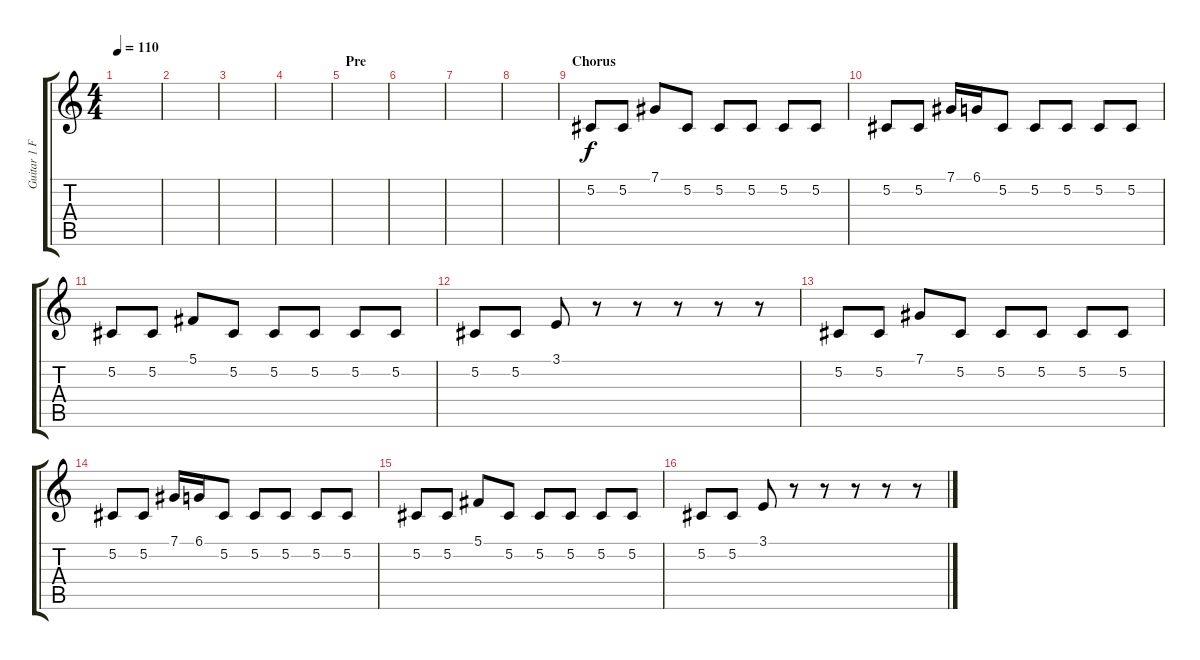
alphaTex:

\track ("Guitar 1 Fret noise" "Guitar 1 F") {instrument shanai}
\staff {score tabs}
\tuning (Db4 Ab3 E3 B2 Gb2 B1) {hide}
\ts (4 4)
\tempo 110
\clef g2
\ks c
|
|
|
|
\section ("" "Pre")
|
|
|
|
\section ("" "Chorus")
5.2.8 5.2.8 7.1.8 5.2.8 5.2.8 5.2.8 5.2.8 5.2.8 |
5.2.8 5.2.8 7.1.16 6.1.16 5.2.8 5.2.8 5.2.8 5.2.8 5.2.8 |
5.2.8 5.2.8 5.1.8 5.2.8 5.2.8 5.2.8 5.2.8 5.2.8 |
5.2.8 5.2.8 3.1.8 r.8 r.8 r.8 r.8 r.8 |
5.2.8 5.2.8 7.1.8 5.2.8 5.2.8 5.2.8 5.2.8 5.2.8 |
5.2.8 5.2.8 7.1.16 6.1.16 5.2.8 5.2.8 5.2.8 5.2.8 5.2.8 |
5.2.8 5.2.8 5.1.8 5.2.8 5.2.8 5.2.8 5.2.8 5.2.8 |
5.2.8 5.2.8 3.1.8 r.8 r.8 r.8 r.8 r.8
